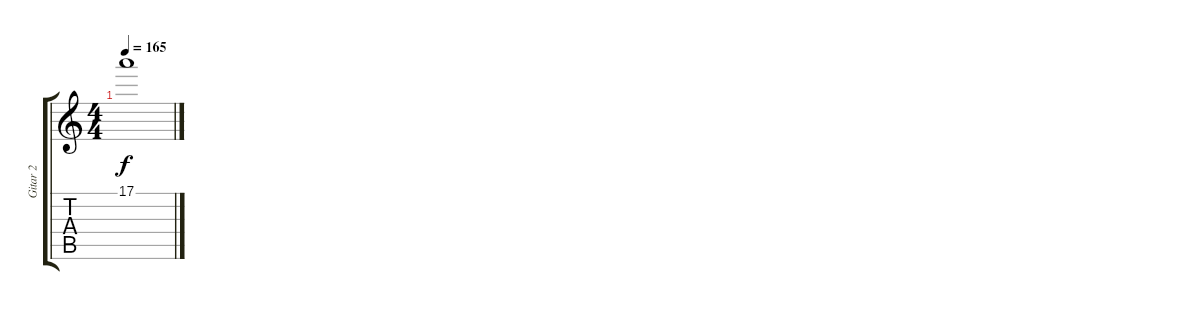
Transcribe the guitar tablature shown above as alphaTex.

\track ("Gitar 2" "Gitar 2") {instrument overdrivenguitar}
\staff {score tabs}
\tuning (E4 B3 G3 D3 A2 E2) {hide}
\ts (4 4)
\tempo 165
\clef g2
\ks c
17.1{t}.1{dy f}
